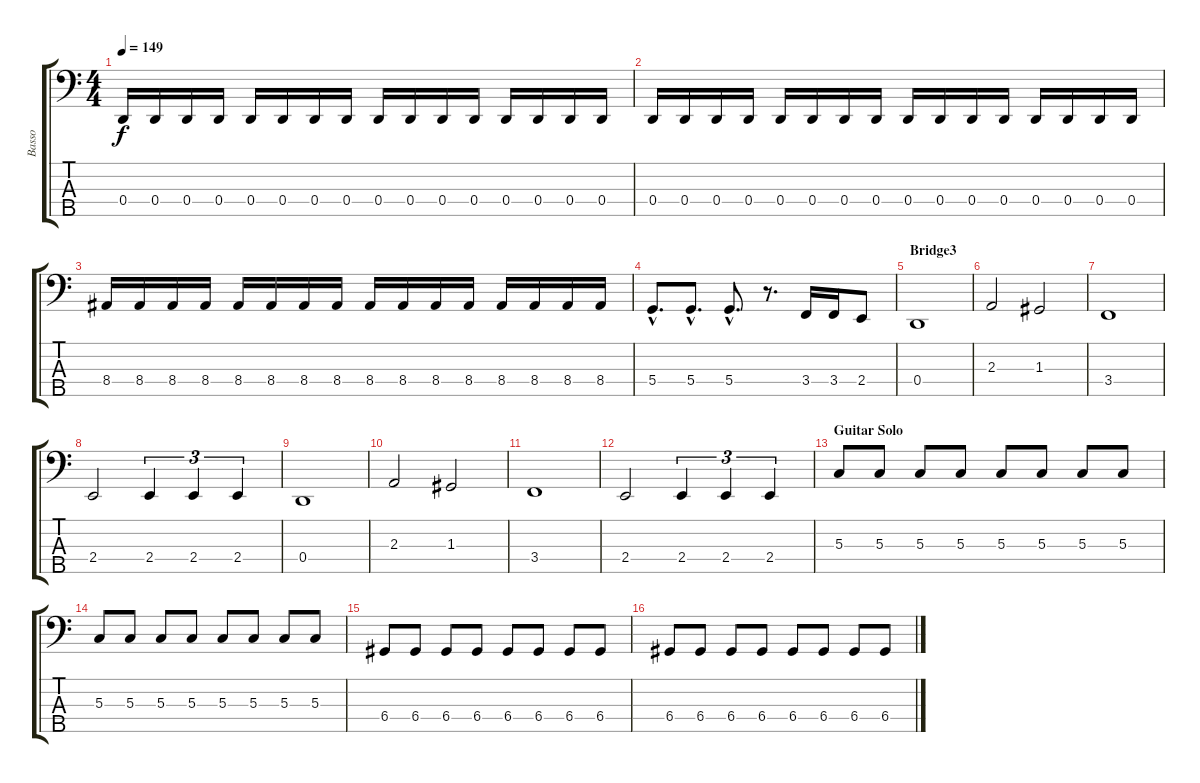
\track ("Basso" "Basso") {instrument electricbasspick}
\staff {score tabs}
\tuning (F2 C2 G1 D1 A0) {hide}
\ts (4 4)
\tempo 149
\clef f4
\ks c
0.4.16{dy f} 0.4.16 0.4.16 0.4.16 0.4.16 0.4.16 0.4.16 0.4.16 0.4.16 0.4.16 0.4.16 0.4.16 0.4.16 0.4.16 0.4.16 0.4.16 |
0.4.16 0.4.16 0.4.16 0.4.16 0.4.16 0.4.16 0.4.16 0.4.16 0.4.16 0.4.16 0.4.16 0.4.16 0.4.16 0.4.16 0.4.16 0.4.16 |
8.4.16 8.4.16 8.4.16 8.4.16 8.4.16 8.4.16 8.4.16 8.4.16 8.4.16 8.4.16 8.4.16 8.4.16 8.4.16 8.4.16 8.4.16 8.4.16 |
5.4{hac}.8{d} 5.4{hac}.8{d} 5.4{hac}.8{d} r.8{d} 3.4.16 3.4.16 2.4.8 |
\section ("" "Bridge3")
0.4.1 |
2.3.2 1.3.2 |
3.4.1 |
2.4.2 2.4.4{tu (3 2)} 2.4.4{tu (3 2)} 2.4.4{tu (3 2)} |
0.4.1 |
2.3.2 1.3.2 |
3.4.1 |
2.4.2 2.4.4{tu (3 2)} 2.4.4{tu (3 2)} 2.4.4{tu (3 2)} |
\section ("" "Guitar Solo")
5.3.8 5.3.8 5.3.8 5.3.8 5.3.8 5.3.8 5.3.8 5.3.8 |
5.3.8 5.3.8 5.3.8 5.3.8 5.3.8 5.3.8 5.3.8 5.3.8 |
6.4.8 6.4.8 6.4.8 6.4.8 6.4.8 6.4.8 6.4.8 6.4.8 |
6.4.8 6.4.8 6.4.8 6.4.8 6.4.8 6.4.8 6.4.8 6.4.8
